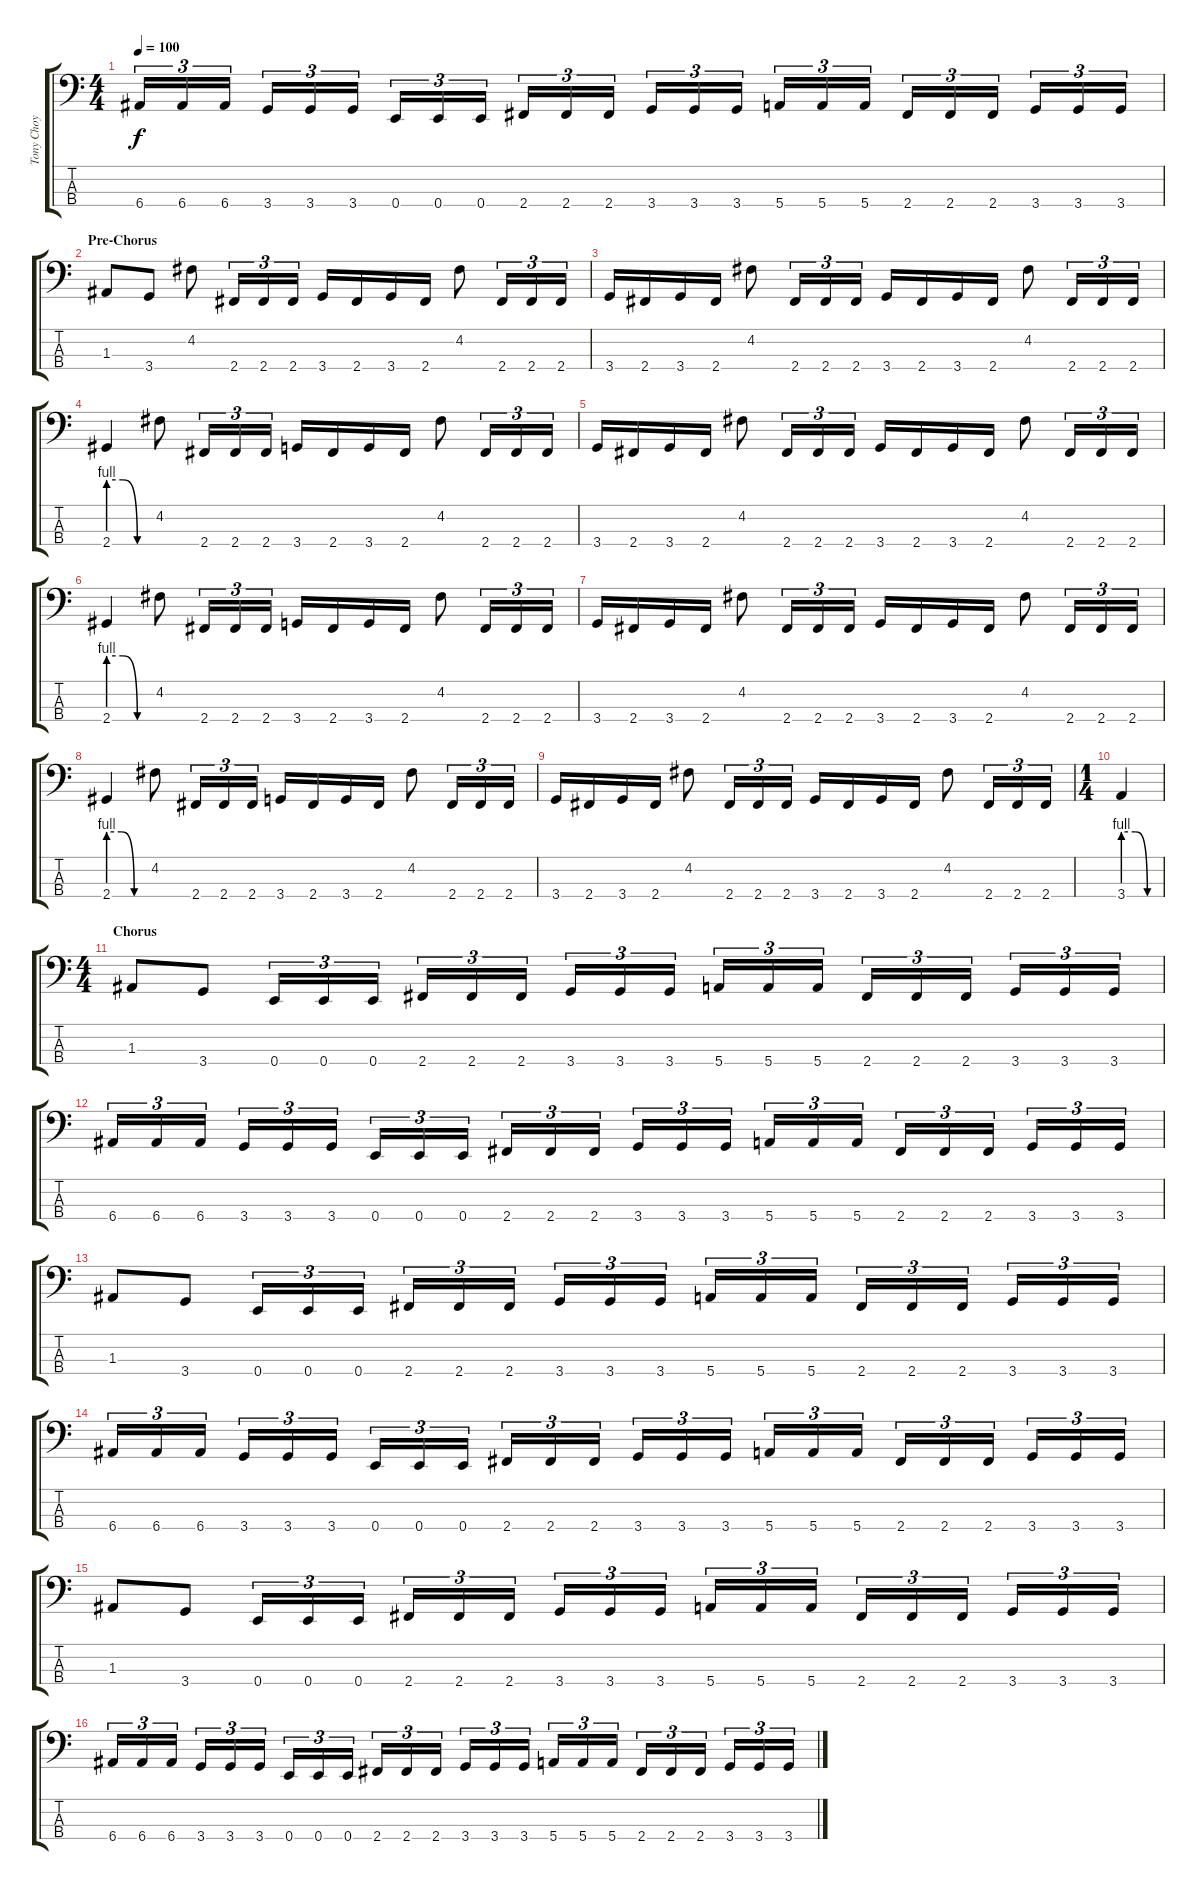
\track ("Tony Choy" "Tony Choy") {instrument electricbasspick}
\staff {score tabs}
\tuning (G2 D2 A1 E1) {hide}
\ts (4 4)
\tempo 100
\clef f4
\ks c
6.4.16{tu (3 2) dy f} 6.4.16{tu (3 2)} 6.4.16{tu (3 2)} 3.4.16{tu (3 2)} 3.4.16{tu (3 2)} 3.4.16{tu (3 2)} 0.4.16{tu (3 2)} 0.4.16{tu (3 2)} 0.4.16{tu (3 2)} 2.4.16{tu (3 2)} 2.4.16{tu (3 2)} 2.4.16{tu (3 2)} 3.4.16{tu (3 2)} 3.4.16{tu (3 2)} 3.4.16{tu (3 2)} 5.4.16{tu (3 2)} 5.4.16{tu (3 2)} 5.4.16{tu (3 2)} 2.4.16{tu (3 2)} 2.4.16{tu (3 2)} 2.4.16{tu (3 2)} 3.4.16{tu (3 2)} 3.4.16{tu (3 2)} 3.4.16{tu (3 2)} |
\section ("" "Pre-Chorus")
1.3.8 3.4.8 4.2.8 2.4.16{tu (3 2)} 2.4.16{tu (3 2)} 2.4.16{tu (3 2)} 3.4.16 2.4.16 3.4.16 2.4.16 4.2.8 2.4.16{tu (3 2)} 2.4.16{tu (3 2)} 2.4.16{tu (3 2)} |
3.4.16 2.4.16 3.4.16 2.4.16 4.2.8 2.4.16{tu (3 2)} 2.4.16{tu (3 2)} 2.4.16{tu (3 2)} 3.4.16 2.4.16 3.4.16 2.4.16 4.2.8 2.4.16{tu (3 2)} 2.4.16{tu (3 2)} 2.4.16{tu (3 2)} |
2.4{be (custom 0 4 20 4 40 0 60 0)}.4 4.2.8 2.4.16{tu (3 2)} 2.4.16{tu (3 2)} 2.4.16{tu (3 2)} 3.4.16 2.4.16 3.4.16 2.4.16 4.2.8 2.4.16{tu (3 2)} 2.4.16{tu (3 2)} 2.4.16{tu (3 2)} |
3.4.16 2.4.16 3.4.16 2.4.16 4.2.8 2.4.16{tu (3 2)} 2.4.16{tu (3 2)} 2.4.16{tu (3 2)} 3.4.16 2.4.16 3.4.16 2.4.16 4.2.8 2.4.16{tu (3 2)} 2.4.16{tu (3 2)} 2.4.16{tu (3 2)} |
2.4{be (custom 0 4 20 4 40 0 60 0)}.4 4.2.8 2.4.16{tu (3 2)} 2.4.16{tu (3 2)} 2.4.16{tu (3 2)} 3.4.16 2.4.16 3.4.16 2.4.16 4.2.8 2.4.16{tu (3 2)} 2.4.16{tu (3 2)} 2.4.16{tu (3 2)} |
3.4.16 2.4.16 3.4.16 2.4.16 4.2.8 2.4.16{tu (3 2)} 2.4.16{tu (3 2)} 2.4.16{tu (3 2)} 3.4.16 2.4.16 3.4.16 2.4.16 4.2.8 2.4.16{tu (3 2)} 2.4.16{tu (3 2)} 2.4.16{tu (3 2)} |
2.4{be (custom 0 4 20 4 40 0 60 0)}.4 4.2.8 2.4.16{tu (3 2)} 2.4.16{tu (3 2)} 2.4.16{tu (3 2)} 3.4.16 2.4.16 3.4.16 2.4.16 4.2.8 2.4.16{tu (3 2)} 2.4.16{tu (3 2)} 2.4.16{tu (3 2)} |
3.4.16 2.4.16 3.4.16 2.4.16 4.2.8 2.4.16{tu (3 2)} 2.4.16{tu (3 2)} 2.4.16{tu (3 2)} 3.4.16 2.4.16 3.4.16 2.4.16 4.2.8 2.4.16{tu (3 2)} 2.4.16{tu (3 2)} 2.4.16{tu (3 2)} |
\ts (1 4)
3.4{be (custom 0 4 20 4 40 0 60 0)}.4 |
\ts (4 4)
\section ("" "Chorus")
1.3.8 3.4.8 0.4.16{tu (3 2)} 0.4.16{tu (3 2)} 0.4.16{tu (3 2)} 2.4.16{tu (3 2)} 2.4.16{tu (3 2)} 2.4.16{tu (3 2)} 3.4.16{tu (3 2)} 3.4.16{tu (3 2)} 3.4.16{tu (3 2)} 5.4.16{tu (3 2)} 5.4.16{tu (3 2)} 5.4.16{tu (3 2)} 2.4.16{tu (3 2)} 2.4.16{tu (3 2)} 2.4.16{tu (3 2)} 3.4.16{tu (3 2)} 3.4.16{tu (3 2)} 3.4.16{tu (3 2)} |
6.4.16{tu (3 2)} 6.4.16{tu (3 2)} 6.4.16{tu (3 2)} 3.4.16{tu (3 2)} 3.4.16{tu (3 2)} 3.4.16{tu (3 2)} 0.4.16{tu (3 2)} 0.4.16{tu (3 2)} 0.4.16{tu (3 2)} 2.4.16{tu (3 2)} 2.4.16{tu (3 2)} 2.4.16{tu (3 2)} 3.4.16{tu (3 2)} 3.4.16{tu (3 2)} 3.4.16{tu (3 2)} 5.4.16{tu (3 2)} 5.4.16{tu (3 2)} 5.4.16{tu (3 2)} 2.4.16{tu (3 2)} 2.4.16{tu (3 2)} 2.4.16{tu (3 2)} 3.4.16{tu (3 2)} 3.4.16{tu (3 2)} 3.4.16{tu (3 2)} |
1.3.8 3.4.8 0.4.16{tu (3 2)} 0.4.16{tu (3 2)} 0.4.16{tu (3 2)} 2.4.16{tu (3 2)} 2.4.16{tu (3 2)} 2.4.16{tu (3 2)} 3.4.16{tu (3 2)} 3.4.16{tu (3 2)} 3.4.16{tu (3 2)} 5.4.16{tu (3 2)} 5.4.16{tu (3 2)} 5.4.16{tu (3 2)} 2.4.16{tu (3 2)} 2.4.16{tu (3 2)} 2.4.16{tu (3 2)} 3.4.16{tu (3 2)} 3.4.16{tu (3 2)} 3.4.16{tu (3 2)} |
6.4.16{tu (3 2)} 6.4.16{tu (3 2)} 6.4.16{tu (3 2)} 3.4.16{tu (3 2)} 3.4.16{tu (3 2)} 3.4.16{tu (3 2)} 0.4.16{tu (3 2)} 0.4.16{tu (3 2)} 0.4.16{tu (3 2)} 2.4.16{tu (3 2)} 2.4.16{tu (3 2)} 2.4.16{tu (3 2)} 3.4.16{tu (3 2)} 3.4.16{tu (3 2)} 3.4.16{tu (3 2)} 5.4.16{tu (3 2)} 5.4.16{tu (3 2)} 5.4.16{tu (3 2)} 2.4.16{tu (3 2)} 2.4.16{tu (3 2)} 2.4.16{tu (3 2)} 3.4.16{tu (3 2)} 3.4.16{tu (3 2)} 3.4.16{tu (3 2)} |
1.3.8 3.4.8 0.4.16{tu (3 2)} 0.4.16{tu (3 2)} 0.4.16{tu (3 2)} 2.4.16{tu (3 2)} 2.4.16{tu (3 2)} 2.4.16{tu (3 2)} 3.4.16{tu (3 2)} 3.4.16{tu (3 2)} 3.4.16{tu (3 2)} 5.4.16{tu (3 2)} 5.4.16{tu (3 2)} 5.4.16{tu (3 2)} 2.4.16{tu (3 2)} 2.4.16{tu (3 2)} 2.4.16{tu (3 2)} 3.4.16{tu (3 2)} 3.4.16{tu (3 2)} 3.4.16{tu (3 2)} |
6.4.16{tu (3 2)} 6.4.16{tu (3 2)} 6.4.16{tu (3 2)} 3.4.16{tu (3 2)} 3.4.16{tu (3 2)} 3.4.16{tu (3 2)} 0.4.16{tu (3 2)} 0.4.16{tu (3 2)} 0.4.16{tu (3 2)} 2.4.16{tu (3 2)} 2.4.16{tu (3 2)} 2.4.16{tu (3 2)} 3.4.16{tu (3 2)} 3.4.16{tu (3 2)} 3.4.16{tu (3 2)} 5.4.16{tu (3 2)} 5.4.16{tu (3 2)} 5.4.16{tu (3 2)} 2.4.16{tu (3 2)} 2.4.16{tu (3 2)} 2.4.16{tu (3 2)} 3.4.16{tu (3 2)} 3.4.16{tu (3 2)} 3.4.16{tu (3 2)}
